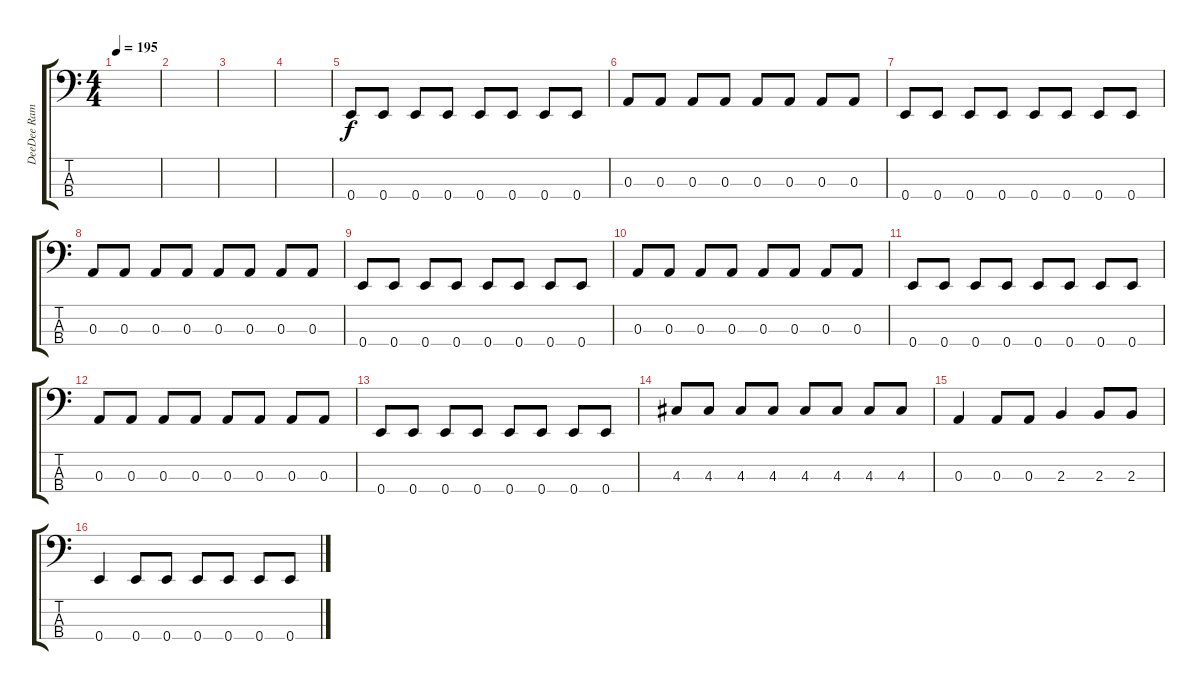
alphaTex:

\track ("DeeDee Ramone" "DeeDee Ram") {instrument electricbasspick}
\staff {score tabs}
\tuning (G2 D2 A1 E1) {hide}
\ts (4 4)
\tempo 195
\clef f4
\ks c
|
|
|
|
0.4.8 0.4.8 0.4.8 0.4.8 0.4.8 0.4.8 0.4.8 0.4.8 |
0.3.8 0.3.8 0.3.8 0.3.8 0.3.8 0.3.8 0.3.8 0.3.8 |
0.4.8 0.4.8 0.4.8 0.4.8 0.4.8 0.4.8 0.4.8 0.4.8 |
0.3.8 0.3.8 0.3.8 0.3.8 0.3.8 0.3.8 0.3.8 0.3.8 |
0.4.8 0.4.8 0.4.8 0.4.8 0.4.8 0.4.8 0.4.8 0.4.8 |
0.3.8 0.3.8 0.3.8 0.3.8 0.3.8 0.3.8 0.3.8 0.3.8 |
0.4.8 0.4.8 0.4.8 0.4.8 0.4.8 0.4.8 0.4.8 0.4.8 |
0.3.8 0.3.8 0.3.8 0.3.8 0.3.8 0.3.8 0.3.8 0.3.8 |
0.4.8 0.4.8 0.4.8 0.4.8 0.4.8 0.4.8 0.4.8 0.4.8 |
4.3.8 4.3.8 4.3.8 4.3.8 4.3.8 4.3.8 4.3.8 4.3.8 |
0.3.4 0.3.8 0.3.8 2.3.4 2.3.8 2.3.8 |
0.4.4 0.4.8 0.4.8 0.4.8 0.4.8 0.4.8 0.4.8
